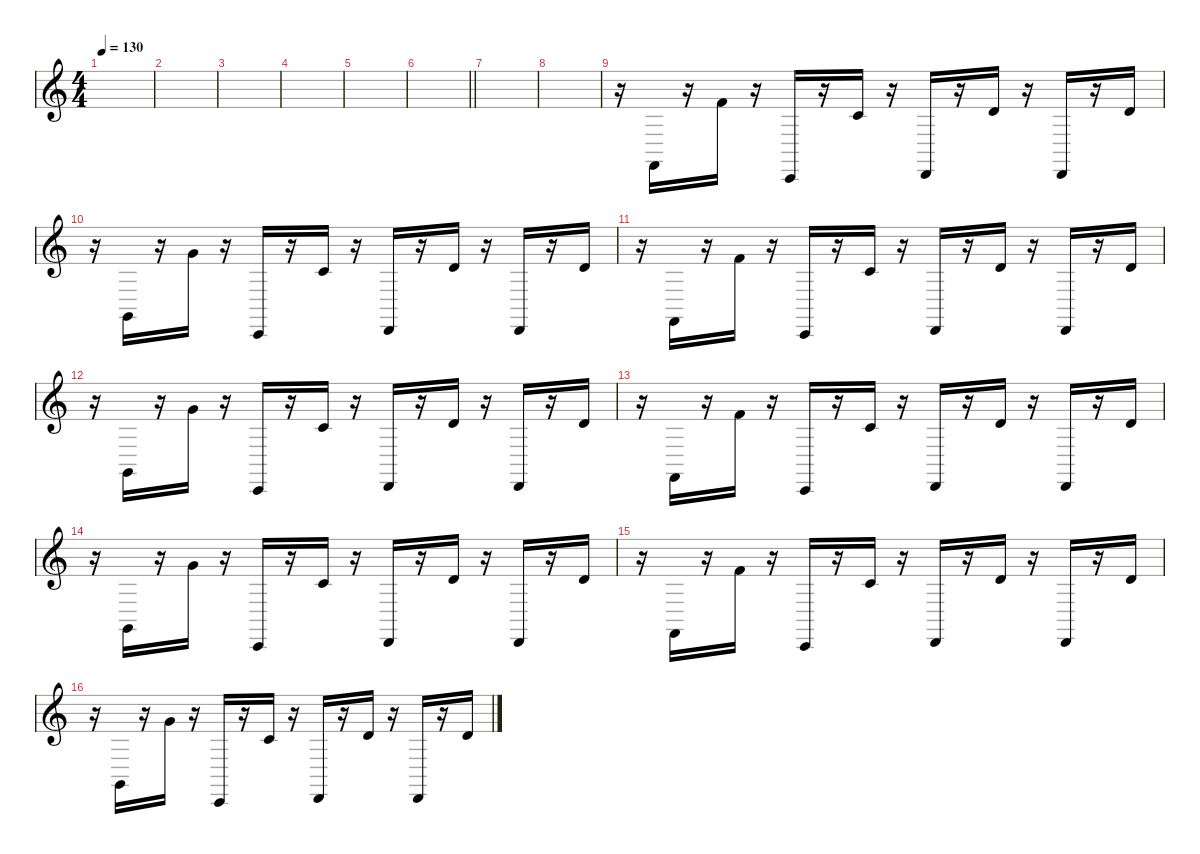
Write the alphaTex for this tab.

\defaultSystemsLayout 4
\hideDynamics
\bracketExtendMode nobrackets
\singleTrackTrackNamePolicy hidden
\multiTrackTrackNamePolicy hidden
\otherSystemsTrackNameOrientation horizontal
\track ("Synth 1-RH-b-hid" "led.synth.") {defaultSystemsLayout 4 instrument lead8bassandlead}
\staff {score}
\tuning (E4 B3 G3 D3 A2 E2 B1)
\ts (4 4)
\tempo 130
\clef g2
\ks c
|
|
|
|
|
\barLineRight lightlight
|
|
|
r.16{beam Down} 1.6.16{beam Up} r.16{beam Up} 1.1.16{beam Up} r.16{beam Up} 1.7.16{beam Up} r.16{beam Up} 1.2.16{beam Up} r.16{beam Up} 3.7.16{beam Up} r.16{beam Up} 3.2.16{beam Up} r.16{beam Up} 3.7.16{beam Up} r.16{beam Up} 3.2.16{beam Up} |
r.16{beam Down} 3.6.16{beam Up} r.16{beam Up} 3.1.16{beam Up} r.16{beam Up} 1.7.16{beam Up} r.16{beam Up} 1.2.16{beam Up} r.16{beam Up} 3.7.16{beam Up} r.16{beam Up} 3.2.16{beam Up} r.16{beam Up} 3.7.16{beam Up} r.16{beam Up} 3.2.16{beam Up} |
r.16{beam Down} 1.6.16{beam Up} r.16{beam Up} 1.1.16{beam Up} r.16{beam Up} 1.7.16{beam Up} r.16{beam Up} 1.2.16{beam Up} r.16{beam Up} 3.7.16{beam Up} r.16{beam Up} 3.2.16{beam Up} r.16{beam Up} 3.7.16{beam Up} r.16{beam Up} 3.2.16{beam Up} |
r.16{beam Down} 3.6.16{beam Up} r.16{beam Up} 3.1.16{beam Up} r.16{beam Up} 1.7.16{beam Up} r.16{beam Up} 1.2.16{beam Up} r.16{beam Up} 3.7.16{beam Up} r.16{beam Up} 3.2.16{beam Up} r.16{beam Up} 3.7.16{beam Up} r.16{beam Up} 3.2.16{beam Up} |
r.16{beam Down} 1.6.16{beam Up} r.16{beam Up} 1.1.16{beam Up} r.16{beam Up} 1.7.16{beam Up} r.16{beam Up} 1.2.16{beam Up} r.16{beam Up} 3.7.16{beam Up} r.16{beam Up} 3.2.16{beam Up} r.16{beam Up} 3.7.16{beam Up} r.16{beam Up} 3.2.16{beam Up} |
r.16{beam Down} 3.6.16{beam Up} r.16{beam Up} 3.1.16{beam Up} r.16{beam Up} 1.7.16{beam Up} r.16{beam Up} 1.2.16{beam Up} r.16{beam Up} 3.7.16{beam Up} r.16{beam Up} 3.2.16{beam Up} r.16{beam Up} 3.7.16{beam Up} r.16{beam Up} 3.2.16{beam Up} |
r.16{beam Down} 1.6.16{beam Up} r.16{beam Up} 1.1.16{beam Up} r.16{beam Up} 1.7.16{beam Up} r.16{beam Up} 1.2.16{beam Up} r.16{beam Up} 3.7.16{beam Up} r.16{beam Up} 3.2.16{beam Up} r.16{beam Up} 3.7.16{beam Up} r.16{beam Up} 3.2.16{beam Up} |
r.16{beam Down} 3.6.16{beam Up} r.16{beam Up} 3.1.16{beam Up} r.16{beam Up} 1.7.16{beam Up} r.16{beam Up} 1.2.16{beam Up} r.16{beam Up} 3.7.16{beam Up} r.16{beam Up} 3.2.16{beam Up} r.16{beam Up} 3.7.16{beam Up} r.16{beam Up} 3.2.16{beam Up}
